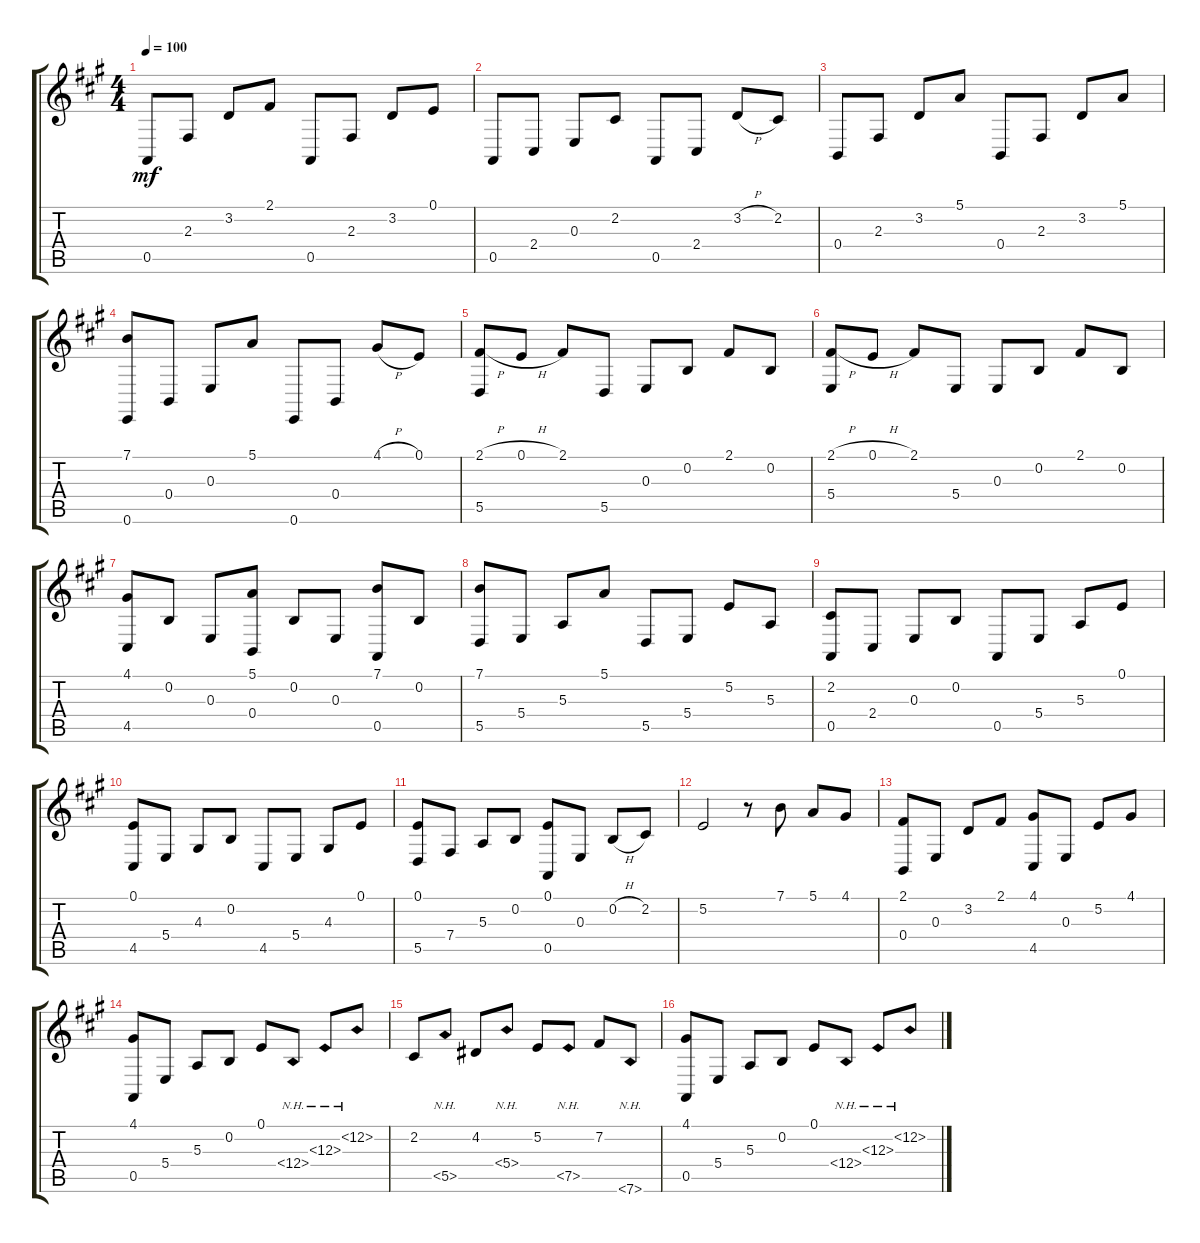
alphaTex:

\track "" {instrument acousticgrandpiano}
\staff {score tabs}
\tuning (E4 B3 E3 B2 A2 E2) {hide}
\ts (4 4)
\tempo 100
\clef g2
\ks f#minor
0.5.8{dy mf} 2.3.8 3.2.8 2.1.8 0.5.8 2.3.8 3.2.8 0.1.8 |
0.5.8 2.4.8 0.3.8 2.2.8 0.5.8 2.4.8 3.2{h}.8 2.2.8 |
0.4.8 2.3.8 3.2.8 5.1.8 0.4.8 2.3.8 3.2.8 5.1.8 |
(7.1 0.6).8 0.4.8 0.3.8 5.1.8 0.6.8 0.4.8 4.1{h}.8 0.1.8 |
(2.1{h} 5.5).8 0.1{h}.8 2.1.8 5.5.8 0.3.8 0.2.8 2.1.8 0.2.8 |
(2.1{h} 5.4).8 0.1{h}.8 2.1.8 5.4.8 0.3.8 0.2.8 2.1.8 0.2.8 |
(4.1 4.5).8 0.2.8 0.3.8 (5.1 0.4).8 0.2.8 0.3.8 (7.1 0.5).8 0.2.8 |
(7.1 5.5).8 5.4.8 5.3.8 5.1.8 5.5.8 5.4.8 5.2.8 5.3.8 |
(2.2 0.5).8 2.4.8 0.3.8 0.2.8 0.5.8 5.4.8 5.3.8 0.1.8 |
(0.1 4.5).8 5.4.8 4.3.8 0.2.8 4.5.8 5.4.8 4.3.8 0.1.8 |
(0.1 5.5).8 7.4.8 5.3.8 0.2.8 (0.1 0.5).8 0.3.8 0.2{h}.8 2.2.8 |
5.2.2 r.8 7.1.8 5.1.8 4.1.8 |
(2.1 0.4).8 0.3.8 3.2.8 2.1.8 (4.1 4.5).8 0.3.8 5.2.8 4.1.8 |
(4.1 0.5).8 5.4.8 5.3.8 0.2.8 0.1.8 12.4{nh}.8 12.3{nh}.8 12.2{nh}.8 |
2.2.8 5.5{nh}.8 4.2.8 5.4{nh}.8 5.2.8 7.5{nh}.8 7.2.8 7.6{nh}.8 |
(4.1 0.5).8 5.4.8 5.3.8 0.2.8 0.1.8 12.4{nh}.8 12.3{nh}.8 12.2{nh}.8
